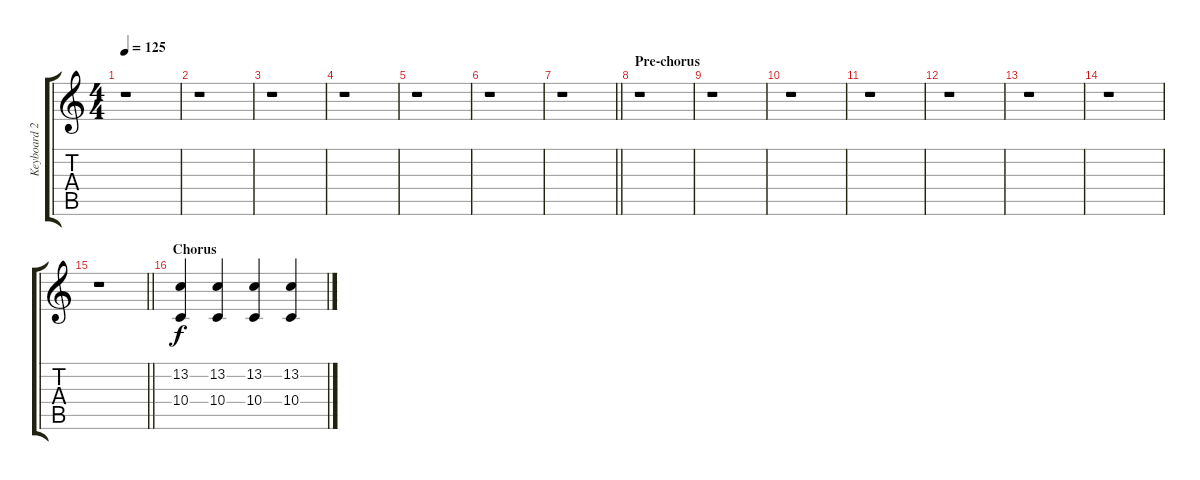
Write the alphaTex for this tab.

\track ("Keyboard 2" "Keyboard 2") {instrument electricgrandpiano}
\staff {score tabs}
\tuning (E4 B3 G3 D3 A2 E2) {hide}
\ts (4 4)
\tempo 125
\clef g2
\ks c
r.1{dy f} |
r.1 |
r.1 |
r.1 |
r.1 |
r.1 |
\barLineRight lightlight
r.1 |
\section ("" "Pre-chorus")
r.1 |
r.1 |
r.1 |
r.1 |
r.1 |
r.1 |
r.1 |
\barLineRight lightlight
r.1 |
\section ("" "Chorus")
(13.2 10.4).4 (13.2 10.4).4 (13.2 10.4).4 (13.2 10.4).4
